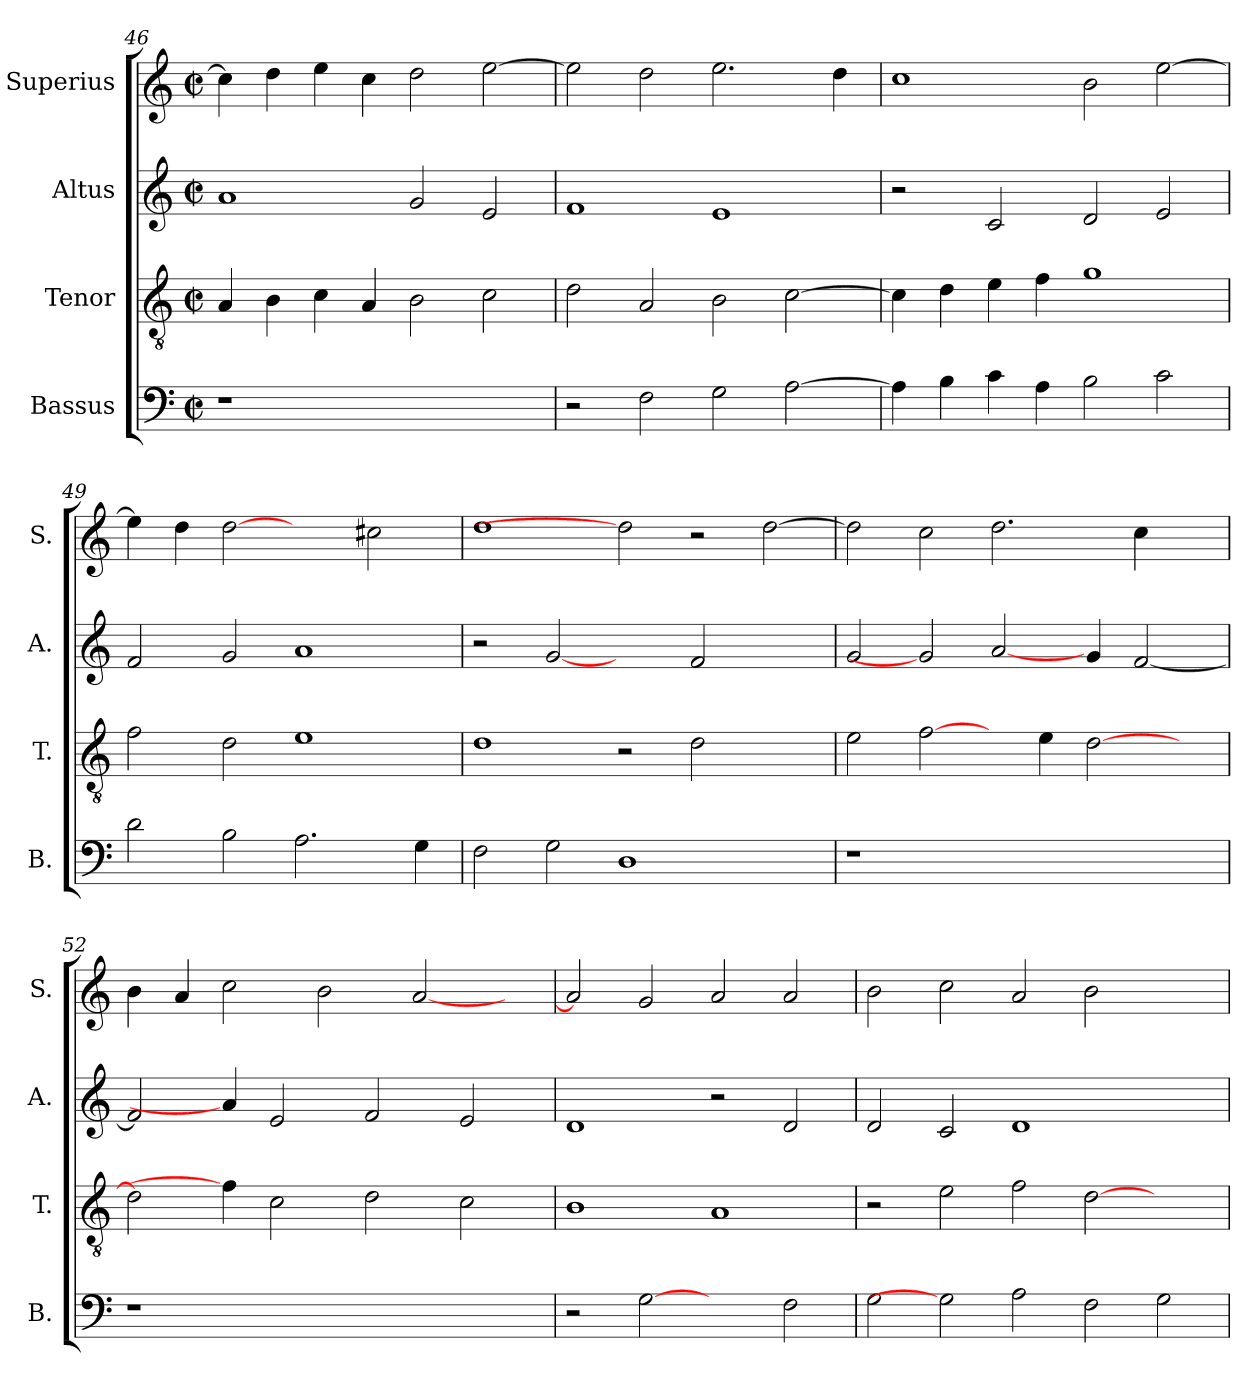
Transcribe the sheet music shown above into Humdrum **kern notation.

**kern	**kern	**kern	**kern
*part4	*part3	*part2	*part1
*staff4	*staff3	*staff2	*staff1
*I"Bassus	*I"Tenor	*I"Altus	*I"Superius
*I'B.	*I'T.	*I'A.	*I'S.
!!LO:PB:g=z
*clefF4	*clefGv2	*clefG2	*clefG2
*	*ITrd7c12	*	*
*k[]	*k[]	*k[]	*k[]
*C:	*C:	*C:	*C:
*M2/2	*M2/2	*M2/2	*M2/2
*met(c|)	*met(c|)	*met(c|)	*met(c|)
=46	=46	=46	=46
!LO:N:vis=1	!	!	!
1r	4AAi/	1ai	4cci\]
.	4BBi\	.	4ddi\
.	4Ci\	.	4eei\
.	4AAi/	.	4cci\
1ryy	2BBi\	2gi/	2ddi\
.	2Ci\	2ei/	[>2eei\
=47	=47	=47	=47
2r	2Di\	1fi	2eei\]
2Fi\	2AAi/	.	2ddi\
2Gi\	2BBi\	1ei	2.eei\
[>2Ai\	[>2Ci\	.	.
.	.	.	4ddi\
=48	=48	=48	=48
4Ai\]	4Ci\]	2r	1cci
4Bi\	4Di\	.	.
4ci\	4Ei\	2ci/	.
4Ai\	4Fi\	.	.
2Bi\	1Gi	2di/	2bi\
2ci\	.	2ei/	[>2eei\
=49	=49	=49	=49
2di\	2Fi\	2fi/	4eei\]
.	.	.	4ddi\
2Bi\	2Di\	2gi/	[2ddi
2.Ai\	1Ei	1ai	2ryy
.	.	.	2cc#Xi\
4Gi\	.	.	.
=50	=50	=50	=50
2Fi\	1Di	2r	1ddi
2Gi\	.	[2gi	.
1Di	2r	2ryy	2ddi]
.	2Di\	2fi/	2r
2ryy	2ryy	2ryy	[>2ddi\
!!LO:LB:g=z
=51	=51	=51	=51
!LO:N:vis=1	!	!	!
1r	2Ei\	2gi/	2ddi\]
.	[2Fi\	2gi]	2cci\
1ryy	4ryy	[2ai/	2.ddi\
.	4Ei\	.	.
.	[>2Di\	4gi/	.
.	.	[<2fi/	4cci\
4ryy	4ryy	.	4ryy
=52	=52	=52	=52
!LO:N:vis=1	!	!	!
1r	2Di\]	2fi/]	4bi\
.	.	.	4ai/
.	4Fi\]	4ai/]	2cci\
.	2Ci\	2ei/	.
1ryy	.	.	2bi\
.	2Di\	2fi/	.
.	.	.	[<2ai/
.	2Ci\	2ei/	.
4ryy	.	.	4ryy
=53	=53	=53	=53
2r	1BBi	1di	2ai/]
[2Gi	.	.	2gi/
2ryy	1AAi	2r	2ai/
2Fi\	.	2di/	2ai/
=54	=54	=54	=54
2Gi\	2r	2di/	2bi\
2Gi]	2Ei\	2ci/	2cci\
2Ai\	2Fi\	1di	2ai/
2Fi\	[>2Di\	.	2bi\
2Gi\	2ryy	2ryy	2ryy
=	=	=	=
*-	*-	*-	*-
